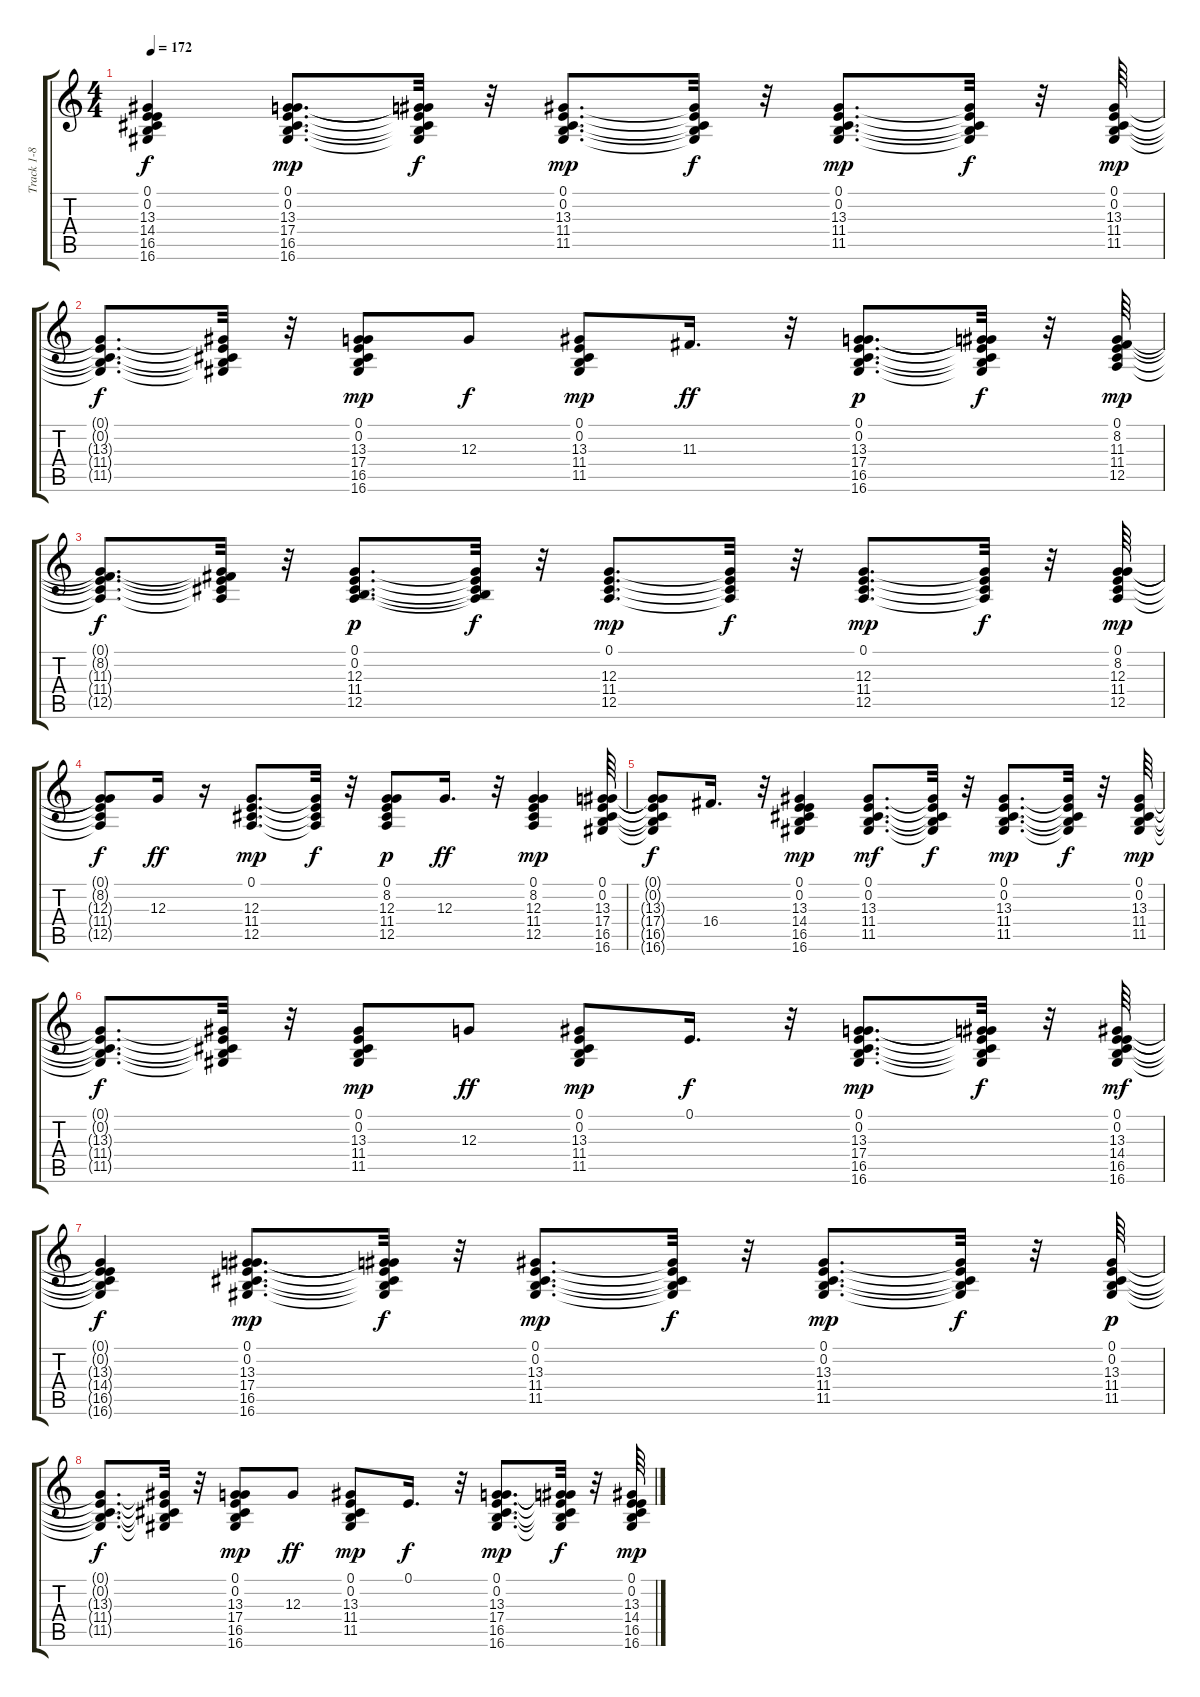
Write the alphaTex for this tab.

\track ("Track 1-8" "Track 1-8") {instrument violin}
\staff {score tabs}
\tuning (E4 B3 G3 D3 A2 E2) {hide}
\ts (4 4)
\tempo 172
\clef g2
\ks c
(0.1{t} 0.2{t} 13.3{t} 14.4{t} 16.5{t} 16.6{t}).4{dy f} (0.1 0.2 13.3 17.4 16.5 16.6).8{d dy mp} (0.1{t} 0.2{t} 13.3{t} 17.4{t} 16.5{t} 16.6{t}).32{dy f} r.32 (0.1 0.2 13.3 11.4 11.5).8{d dy mp} (0.1{t} 0.2{t} 13.3{t} 11.4{t} 11.5{t}).32{dy f} r.32 (0.1 0.2 13.3 11.4 11.5).8{d dy mp} (0.1{t} 0.2{t} 13.3{t} 11.4{t} 11.5{t}).32{dy f} r.32 (0.1 0.2 13.3 11.4 11.5).64{dy mp} |
(0.1{t} 0.2{t} 13.3{t} 11.4{t} 11.5{t}).8{d dy f} (0.1{t} 0.2{t} 13.3{t} 11.4{t} 11.5{t}).32 r.32 (0.1 0.2 13.3 17.4 16.5 16.6).8{dy mp} 12.3.8{dy f} (0.1 0.2 13.3 11.4 11.5).8{dy mp} 11.3.16{d dy ff} r.32 (0.1 0.2 13.3 17.4 16.5 16.6).8{d dy p} (0.1{t} 0.2{t} 13.3{t} 17.4{t} 16.5{t} 16.6{t}).32{dy f} r.32 (0.1 8.2 11.3 11.4 12.5).64{dy mp} |
(0.1{t} 8.2{t} 11.3{t} 11.4{t} 12.5{t}).8{d dy f} (0.1{t} 8.2{t} 11.3{t} 11.4{t} 12.5{t}).32 r.32 (0.1 0.2 12.3 11.4 12.5).8{d dy p} (0.1{t} 0.2{t} 12.3{t} 11.4{t} 12.5{t}).32{dy f} r.32 (0.1 12.3 11.4 12.5).8{d dy mp} (0.1{t} 12.3{t} 11.4{t} 12.5{t}).32{dy f} r.32 (0.1 12.3 11.4 12.5).8{d dy mp} (0.1{t} 12.3{t} 11.4{t} 12.5{t}).32{dy f} r.32 (0.1 8.2 12.3 11.4 12.5).64{dy mp} |
(0.1{t} 8.2{t} 12.3{t} 11.4{t} 12.5{t}).8{dy f} 12.3.16{dy ff} r.16 (0.1 12.3 11.4 12.5).8{d dy mp} (0.1{t} 12.3{t} 11.4{t} 12.5{t}).32{dy f} r.32 (0.1 8.2 12.3 11.4 12.5).8{dy p} 12.3.16{d dy ff} r.32 (0.1 8.2 12.3 11.4 12.5).4{dy mp} (0.1 0.2 13.3 17.4 16.5 16.6).64 |
(0.1{t} 0.2{t} 13.3{t} 17.4{t} 16.5{t} 16.6{t}).8{dy f} 16.4.16{d} r.32 (0.1 0.2 13.3 14.4 16.5 16.6).4{dy mp} (0.1 0.2 13.3 11.4 11.5).8{d dy mf} (0.1{t} 0.2{t} 13.3{t} 11.4{t} 11.5{t}).32{dy f} r.32 (0.1 0.2 13.3 11.4 11.5).8{d dy mp} (0.1{t} 0.2{t} 13.3{t} 11.4{t} 11.5{t}).32{dy f} r.32 (0.1 0.2 13.3 11.4 11.5).64{dy mp} |
(0.1{t} 0.2{t} 13.3{t} 11.4{t} 11.5{t}).8{d dy f} (0.1{t} 0.2{t} 13.3{t} 11.4{t} 11.5{t}).32 r.32 (0.1 0.2 13.3 11.4 11.5).8{dy mp} 12.3.8{dy ff} (0.1 0.2 13.3 11.4 11.5).8{dy mp} 0.1.16{d dy f} r.32 (0.1 0.2 13.3 17.4 16.5 16.6).8{d dy mp} (0.1{t} 0.2{t} 13.3{t} 17.4{t} 16.5{t} 16.6{t}).32{dy f} r.32 (0.1 0.2 13.3 14.4 16.5 16.6).64{dy mf volume 16} |
(0.1{t} 0.2{t} 13.3{t} 14.4{t} 16.5{t} 16.6{t}).4{dy f} (0.1 0.2 13.3 17.4 16.5 16.6).8{d dy mp} (0.1{t} 0.2{t} 13.3{t} 17.4{t} 16.5{t} 16.6{t}).32{dy f} r.32 (0.1 0.2 13.3 11.4 11.5).8{d dy mp} (0.1{t} 0.2{t} 13.3{t} 11.4{t} 11.5{t}).32{dy f} r.32 (0.1 0.2 13.3 11.4 11.5).8{d dy mp} (0.1{t} 0.2{t} 13.3{t} 11.4{t} 11.5{t}).32{dy f} r.32 (0.1 0.2 13.3 11.4 11.5).64{dy p} |
(0.1{t} 0.2{t} 13.3{t} 11.4{t} 11.5{t}).8{d dy f} (0.1{t} 0.2{t} 13.3{t} 11.4{t} 11.5{t}).32 r.32 (0.1 0.2 13.3 17.4 16.5 16.6).8{dy mp} 12.3.8{dy ff} (0.1 0.2 13.3 11.4 11.5).8{dy mp} 0.1.16{d dy f} r.32 (0.1 0.2 13.3 17.4 16.5 16.6).8{d dy mp} (0.1{t} 0.2{t} 13.3{t} 17.4{t} 16.5{t} 16.6{t}).32{dy f} r.32 (0.1 0.2 13.3 14.4 16.5 16.6).64{dy mp}
